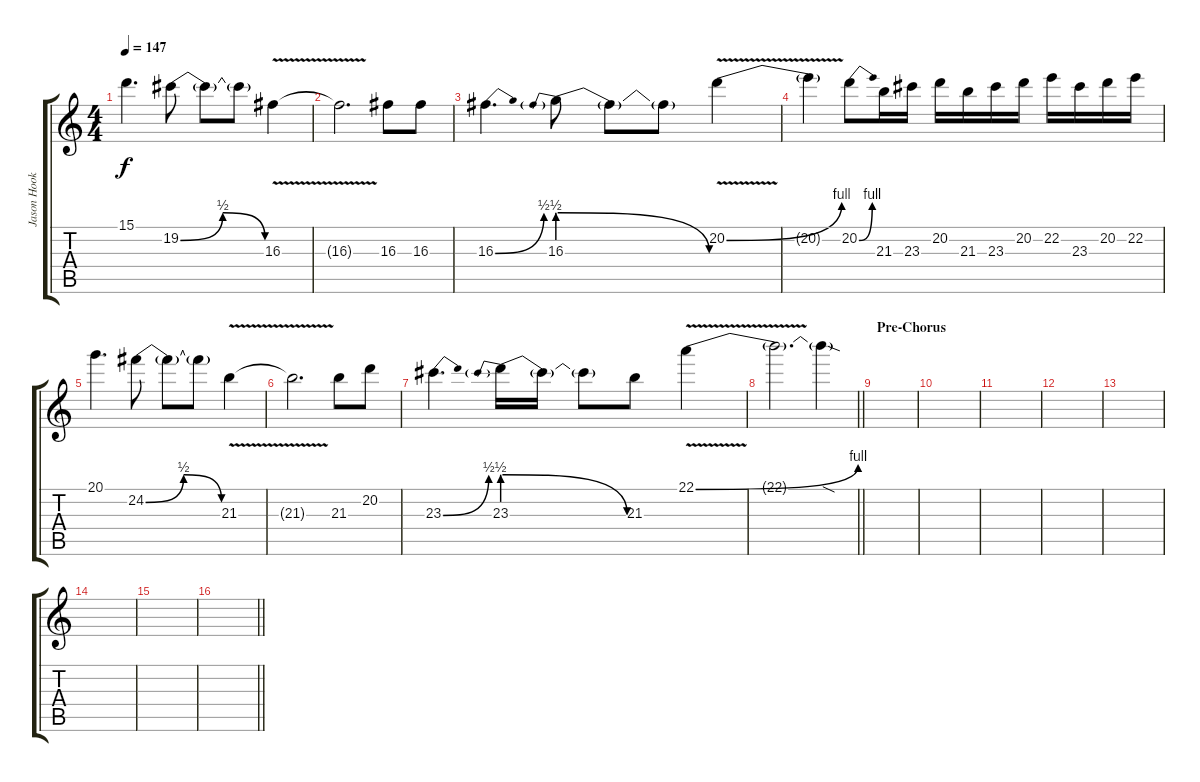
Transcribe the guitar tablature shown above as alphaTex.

\track ("Jason Hook (Solo Guitar)" "Jason Hook") {instrument distortionguitar}
\staff {score tabs}
\tuning (B3 Gb3 D3 A2 E2 B1) {hide}
\ts (4 4)
\tempo 147
\clef g2
\ks c
15.1.4{d dy f} 19.2{be (bendrelease 0 0 15 2 45 2 60 0)}.8 19.2{t}.8 19.2{t}.8 16.3{v}.4 |
16.3{t}.2{d} 16.3.8 16.3.8 |
16.3{be (bend 0 0 60 2)}.4{d} 16.3{be (prebendrelease 0 2 60 0)}.8 16.3{t}.8 16.3{t}.8 20.2{be (bend 0 0 60 4) v}.4 |
20.2{t}.4 20.2{be (bend 0 0 60 4)}.8 21.3.16 23.3.16 20.2.16 21.3.16 23.3.16 20.2.16 22.2.16 23.3.16 20.2.16 22.2.16 |
20.1.4{d} 24.2{be (bendrelease 0 0 15 2 45 2 60 0)}.8 24.2{t}.8 24.2{t}.8 21.3{v}.4 |
21.3{t}.2{d} 21.3.8 20.2.8 |
23.3{be (bend 0 0 60 2)}.4{d} 23.3{be (prebendrelease 0 2 60 0)}.16 23.3{t}.16 23.3{t}.8 21.3.8 22.1{be (bend 0 0 60 4) v}.4 |
\barLineRight lightlight
22.1{t}.2{d} 22.1{sod t}.4 |
\section ("" "Pre-Chorus")
|
|
|
|
|
|
|
\barLineRight lightlight
